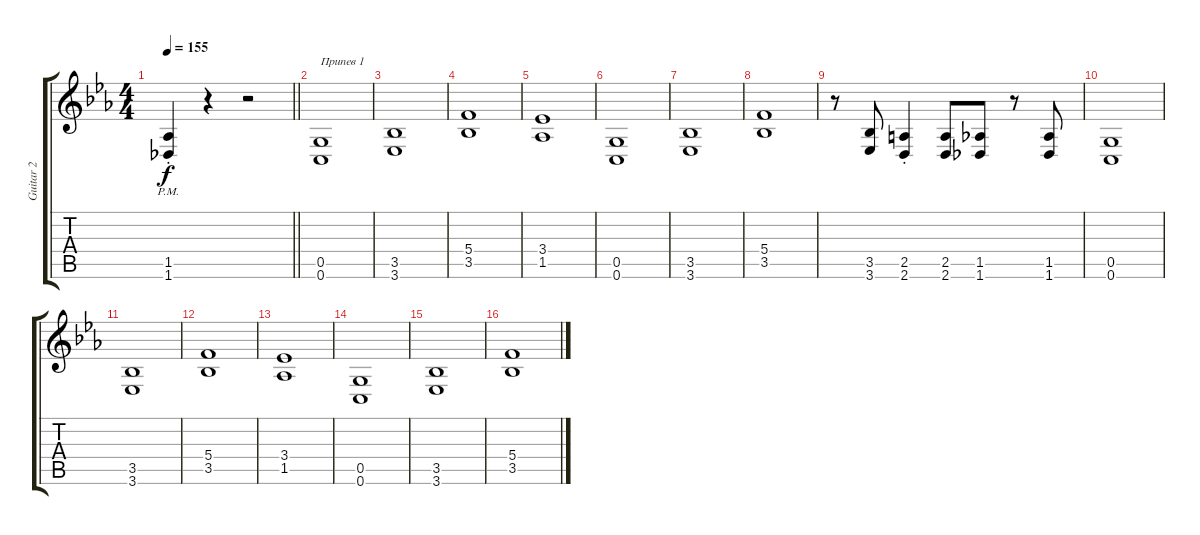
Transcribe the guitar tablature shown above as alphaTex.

\track ("Guitar 2" "Guitar 2") {instrument overdrivenguitar}
\staff {score tabs}
\tuning (D4 A3 F3 C3 G2 C2) {hide}
\ts (4 4)
\tempo 155
\clef g2
\barLineRight lightlight
\ks cminor
(1.5{pm st} 1.6{pm st}).4{dy f} r.4 r.2 |
(0.5 0.6).1{txt "Припев 1"} |
(3.5 3.6).1 |
(5.4 3.5).1 |
(3.4 1.5).1 |
(0.5 0.6).1 |
(3.5 3.6).1 |
(5.4 3.5).1 |
r.8 (3.5 3.6).8 (2.5{st} 2.6{st}).4 (2.5 2.6).8 (1.5 1.6).8 r.8 (1.5 1.6).8 |
(0.5 0.6).1 |
(3.5 3.6).1 |
(5.4 3.5).1 |
(3.4 1.5).1 |
(0.5 0.6).1 |
(3.5 3.6).1 |
(5.4 3.5).1
